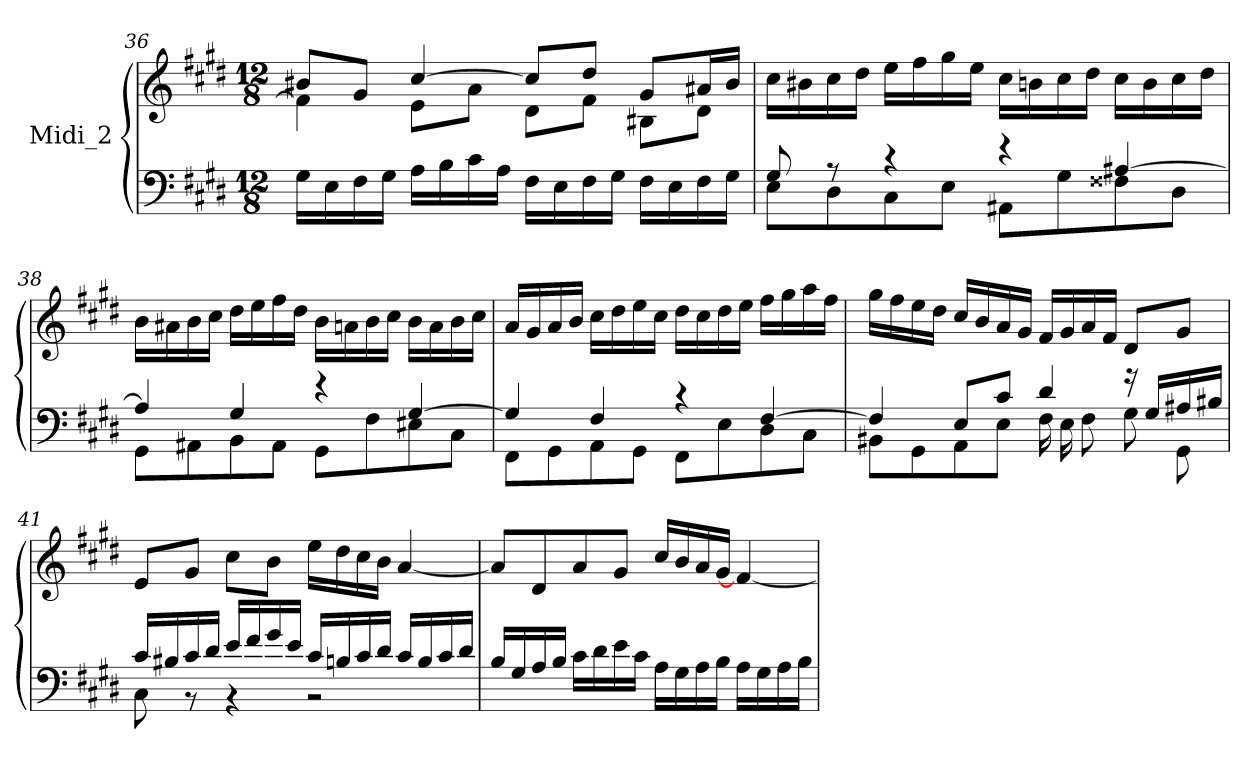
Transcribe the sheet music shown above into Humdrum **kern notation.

**kern	**kern
*part1	*part1
*staff2	*staff1
*I"Midi_2	*
*clefF4	*clefG2
*k[f#c#g#d#]	*k[f#c#g#d#]
*E:	*E:
*M12/8	*M12/8
=36	=36
*	*^
16G#LL	8b#XL	4f#\]
16E	.	.
16F#	8g#J	.
16G#JJ	.	.
16ALL	[4cc#/	8e\L
16B	.	.
16c#	.	8a\J
16AJJ	.	.
16F#LL	8cc#/L]	8d#L
16E	.	.
16F#	8dd#/J	8f#J
16G#JJ	.	.
16F#LL	8g#L	8B#XL
16E	.	.
16F#	16a#XL	8d#J
16G#JJ	16b#JJ	.
!!LO:LB:g=z	!!
=37	=37	=37
*^	*	*
8G#/	8E\L	4ryy	16cc#LL
.	.	.	16b#X
8r	8D#\	.	16cc#
.	.	.	16dd#JJ
4r	8C#\	4ryy	16eeLL
.	.	.	16ff#
.	8E\J	.	16gg#
.	.	.	16eeJJ
4r	8AA#XL	4ryy	16cc#LL
.	.	.	16bn
.	8G#	.	16cc#
.	.	.	16dd#JJ
[4A#X/	8F##X\	4ryy	16cc#LL
.	.	.	16b
.	8D#J	.	16cc#
.	.	.	16dd#JJ
=38	=38	=38	=38
4A#/]	8GG#L	4ryy	16b\LL
.	.	.	16a#X\
.	8AA#X	.	16b\
.	.	.	16cc#\JJ
4G#/	8BB	4ryy	16dd#LL
.	.	.	16ee
.	8AA#J	.	16ff#
.	.	.	16dd#JJ
4r	8GG#L	4ryy	16b\LL
.	.	.	16an\
.	8F#	.	16b\
.	.	.	16cc#\JJ
[4G#/	8E#X	4ryy	16b\LL
.	.	.	16a\
.	8C#J	.	16b\
.	.	.	16cc#\JJ
!!LO:LB:g=z	!!
=39	=39	=39	=39
4G#/]	8FF#\L	16aLL	1ryy
.	.	16g#	.
.	8GG#\	16a	.
.	.	16bJJ	.
4F#/	8AA\	16cc#\LL	.
.	.	16dd#\	.
.	8GG#\J	16ee\	.
.	.	16cc#\JJ	.
4r	8FF#L	16dd#\LL	.
.	.	16cc#\	.
.	8E	16dd#\	.
.	.	16ee\JJ	.
[4F#/	8D#	16ff#\LL	.
.	.	16gg#\	.
.	8C#J	16aa\	.
.	.	16ff#\JJ	.
=40	=40	=40	=40
4F#/]	8BB#X\L	16gg#\LL	1ryy
.	.	16ff#\	.
.	8GG#\	16ee\	.
.	.	16dd#\JJ	.
8EL	8AA\	16cc#LL	.
.	.	16b	.
8c#J	8E\J	16a	.
.	.	16g#JJ	.
4d#/	16F#\LL	16f#LL	.
.	16E\	16g#	.
.	8F#\J	16a	.
.	.	16f#JJ	.
16r	8G#L	8d#L	.
16G#\LL	.	.	.
16A#X/	8GG#J	8g#J	.
16B#X/JJ	.	.	.
=41	=41	=41	=41
16c#/LL	8C#\	8eL	1ryy
16B#X/	.	.	.
16c#/	8r	8g#J	.
16d#/JJ	.	.	.
16e/LL	4r	8cc#L	.
16f#/	.	.	.
16g#/	.	8bJ	.
16e/JJ	.	.	.
16c#LL	2r	16eeLL	.
16Bn	.	16dd#	.
16c#	.	16cc#	.
16d#JJ	.	16bJJ	.
16c#LL	.	[4a/	.
16B	.	.	.
16c#	.	.	.
16d#JJ	.	.	.
*	*	*v	*v
!!LO:LB:g=z
=42	=42	=42
16B/LL	1ryy	8aL]
16G#/	.	.
16A/	.	8d#
16B/JJ	.	.
16c#LL	.	8a
16d#	.	.
16e	.	8g#J
16c#JJ	.	.
16ALL	.	16cc#LL
16G#	.	16b
16A	.	16a
16BJJ	.	16g#JJ
16ALL	.	4f#/_
16G#	.	.
16A	.	.
16BJJ	.	.
*v	*v	*
=	=
*-	*-
